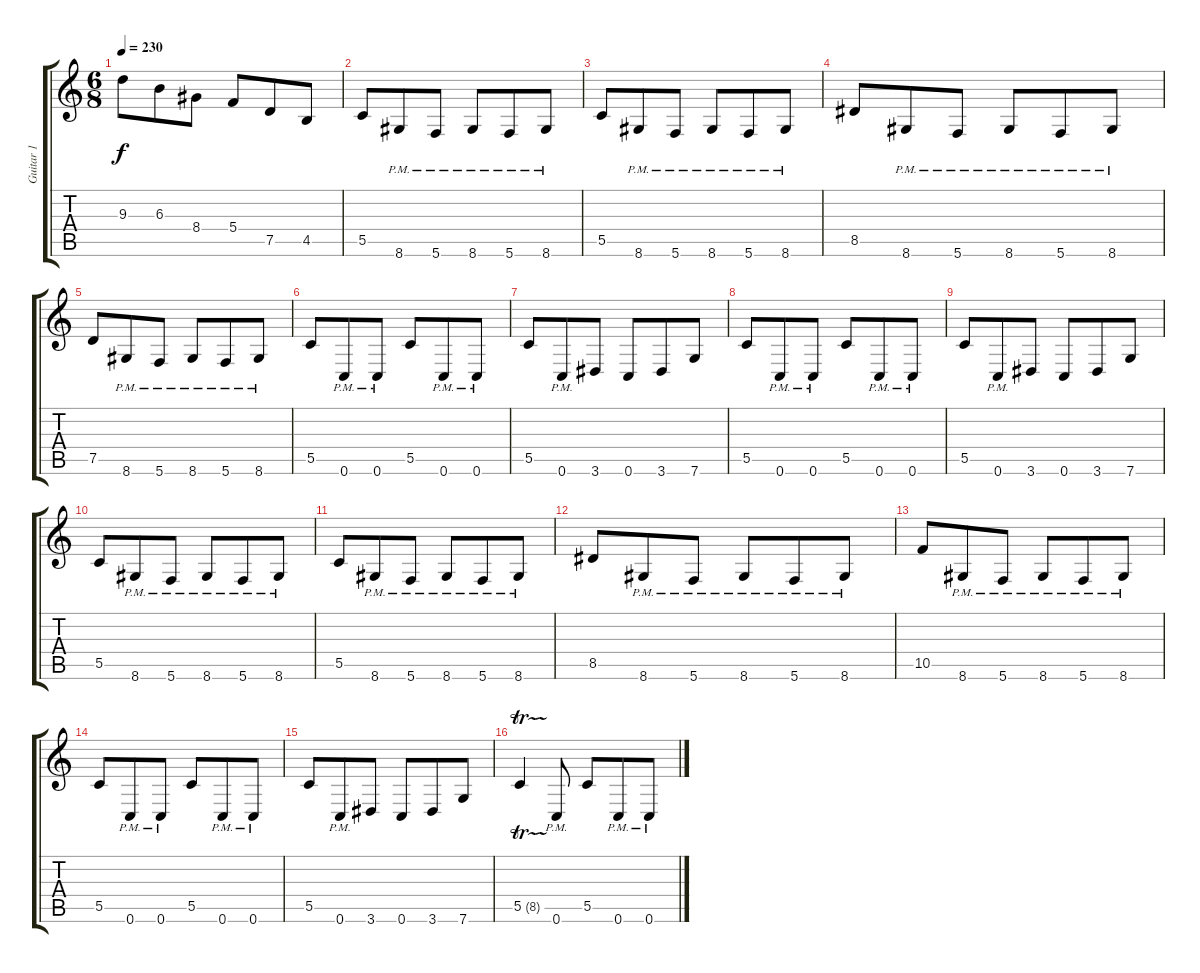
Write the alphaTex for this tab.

\track ("Guitar 1" "Guitar 1") {instrument distortionguitar}
\staff {score tabs}
\tuning (D4 A3 F3 C3 G2 C2) {hide}
\ts (6 8)
\tempo 230
\clef g2
\ks c
9.3.8{dy f} 6.3.8 8.4.8 5.4.8 7.5.8 4.5.8 |
5.5.8 8.6{pm}.8 5.6{pm}.8 8.6{pm}.8 5.6{pm}.8 8.6{pm}.8 |
5.5.8 8.6{pm}.8 5.6{pm}.8 8.6{pm}.8 5.6{pm}.8 8.6{pm}.8 |
8.5.8 8.6{pm}.8 5.6{pm}.8 8.6{pm}.8 5.6{pm}.8 8.6{pm}.8 |
7.5.8 8.6{pm}.8 5.6{pm}.8 8.6{pm}.8 5.6{pm}.8 8.6{pm}.8 |
5.5.8 0.6{pm}.8 0.6{pm}.8 5.5.8 0.6{pm}.8 0.6{pm}.8 |
5.5.8 0.6{pm}.8 3.6.8 0.6.8 3.6.8 7.6.8 |
5.5.8 0.6{pm}.8 0.6{pm}.8 5.5.8 0.6{pm}.8 0.6{pm}.8 |
5.5.8 0.6{pm}.8 3.6.8 0.6.8 3.6.8 7.6.8 |
5.5.8 8.6{pm}.8 5.6{pm}.8 8.6{pm}.8 5.6{pm}.8 8.6{pm}.8 |
5.5.8 8.6{pm}.8 5.6{pm}.8 8.6{pm}.8 5.6{pm}.8 8.6{pm}.8 |
8.5.8 8.6{pm}.8 5.6{pm}.8 8.6{pm}.8 5.6{pm}.8 8.6{pm}.8 |
10.5.8 8.6{pm}.8 5.6{pm}.8 8.6{pm}.8 5.6{pm}.8 8.6{pm}.8 |
5.5.8 0.6{pm}.8 0.6{pm}.8 5.5.8 0.6{pm}.8 0.6{pm}.8 |
5.5.8 0.6{pm}.8 3.6.8 0.6.8 3.6.8 7.6.8 |
5.5{tr (8 16)}.4 0.6{pm}.8 5.5.8 0.6{pm}.8 0.6{pm}.8
